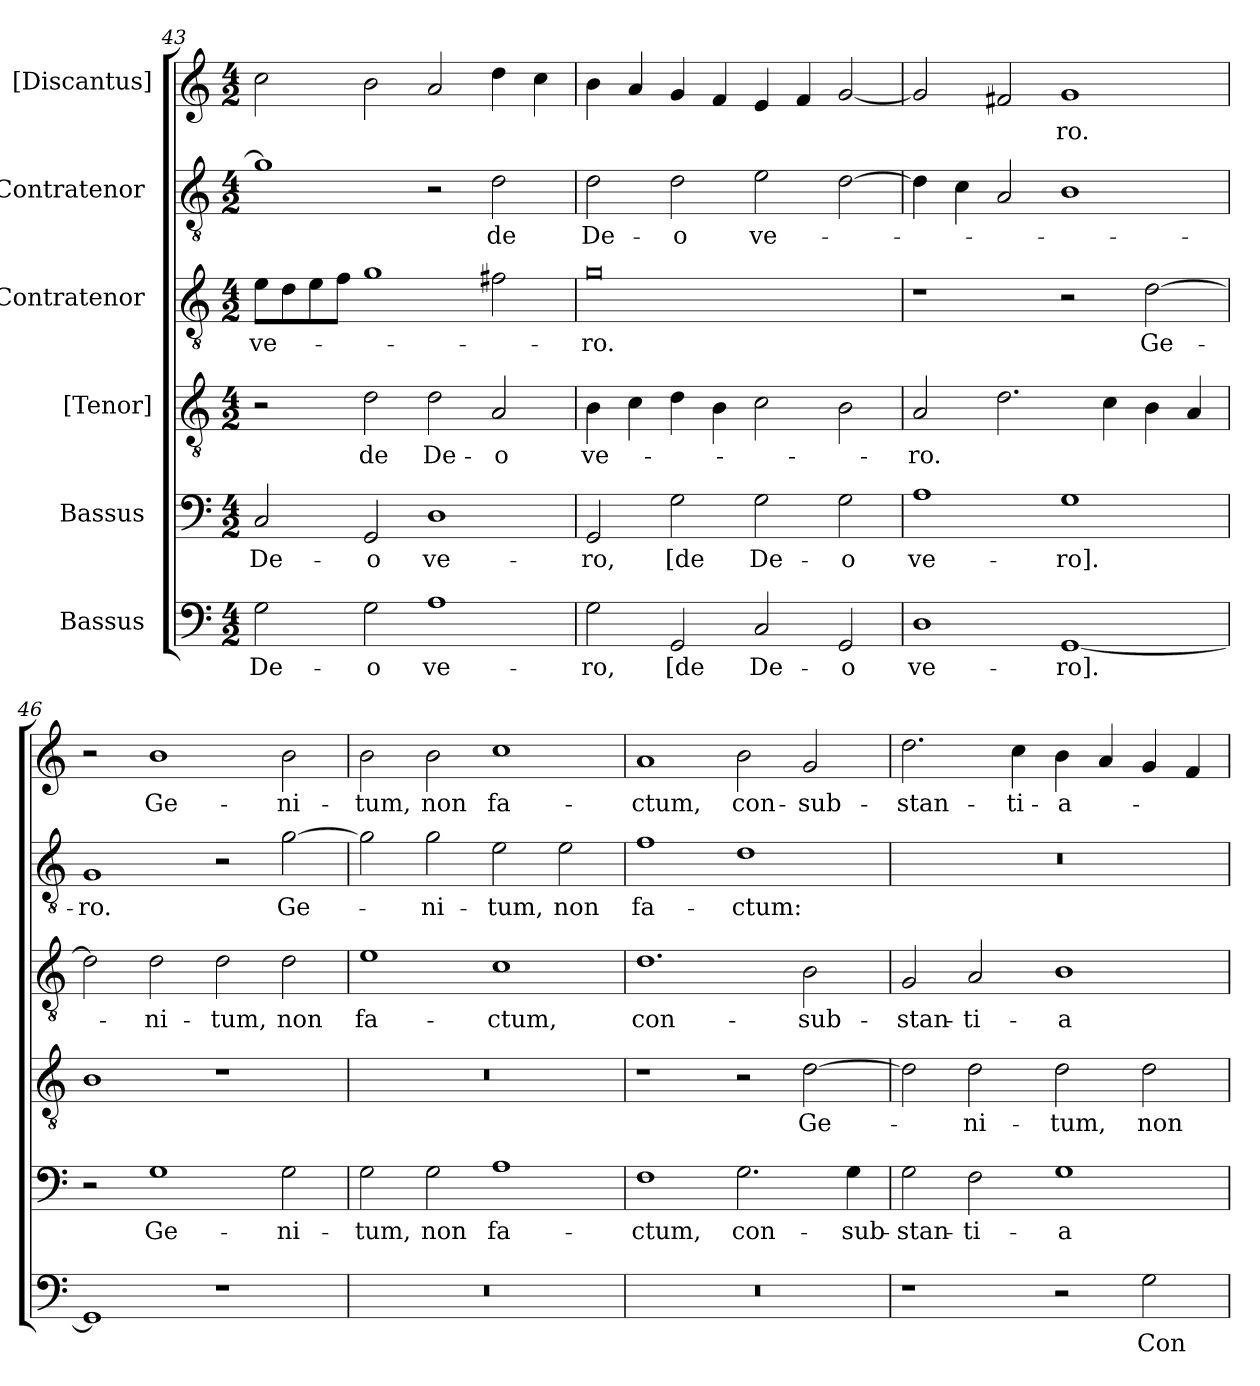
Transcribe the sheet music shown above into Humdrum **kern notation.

**kern	**text	**kern	**text	**kern	**text	**kern	**text	**kern	**text	**kern	**text
*part6	*part6	*part5	*part5	*part4	*part4	*part3	*part3	*part2	*part2	*part1	*part1
*staff6	*staff6	*staff5	*staff5	*staff4	*staff4	*staff3	*staff3	*staff2	*staff2	*staff1	*staff1
*I"Bassus [2]	*	*I"Bassus [1]	*	*I"[Tenor]	*	*I"Contratenor [2]	*	*I"Contratenor [1]	*	*I"[Discantus]	*
*clefF4	*	*clefF4	*	*clefGv2	*	*clefGv2	*	*clefGv2	*	*clefG2	*
*k[]	*	*k[]	*	*k[]	*	*k[]	*	*k[]	*	*k[]	*
*M4/2	*	*M4/2	*	*M4/2	*	*M4/2	*	*M4/2	*	*M4/2	*
=43	=43	=43	=43	=43	=43	=43	=43	=43	=43	=43	=43
2G\	De-	2C/	De-	2r	.	8e\L	ve-	1g\]	.	2cc\	.
.	.	.	.	.	.	8d\	.	.	.	.	.
.	.	.	.	.	.	8e\	.	.	.	.	.
.	.	.	.	.	.	8f\J	.	.	.	.	.
2G\	-o	2GG/	-o	2d\	de	1g\	.	.	.	2b\	.
1A\	ve-	1D\	ve-	2d\	De-	.	.	2r	.	2a/	.
.	.	.	.	2A/	-o	2f#X\	.	2d\	de	4dd\	.
.	.	.	.	.	.	.	.	.	.	4cc\	.
=44	=44	=44	=44	=44	=44	=44	=44	=44	=44	=44	=44
2G\	-ro,	2GG/	-ro,	4B\	ve-	0g\	-ro.	2d\	De-	4b\	.
.	.	.	.	4c\	.	.	.	.	.	4a/	.
2GG/	[de	2G\	[de	4d\	.	.	.	2d\	-o	4g/	.
.	.	.	.	4B\	.	.	.	.	.	4f/	.
2C/	De-	2G\	De-	2c\	.	.	.	2e\	ve-	4e/	.
.	.	.	.	.	.	.	.	.	.	4f/	.
2GG/	-o	2G\	-o	2B\	.	.	.	[2d\	.	[2g/	.
=45	=45	=45	=45	=45	=45	=45	=45	=45	=45	=45	=45
1D\	ve-	1A\	ve-	2A/	-ro.	1r	.	4d\]	.	2g/]	.
.	.	.	.	.	.	.	.	4c\	.	.	.
.	.	.	.	2.d\	.	.	.	2A/	.	2f#X/	.
[1GG/	-ro].	1G\	-ro].	.	.	2r	.	1B\	.	1g/	-ro.
.	.	.	.	4c\	.	.	.	.	.	.	.
.	.	.	.	4B\	.	[2d\	Ge-	.	.	.	.
.	.	.	.	4A/	.	.	.	.	.	.	.
=46	=46	=46	=46	=46	=46	=46	=46	=46	=46	=46	=46
1GG/]	.	2r	.	1B\	.	2d\]	.	1G/	-ro.	2r	.
.	.	1G\	Ge-	.	.	2d\	-ni-	.	.	1b\	Ge-
1r	.	.	.	1r	.	2d\	-tum,	2r	.	.	.
.	.	2G\	-ni-	.	.	2d\	non	[2g\	Ge-	2b\	-ni-
=47	=47	=47	=47	=47	=47	=47	=47	=47	=47	=47	=47
0r	.	2G\	-tum,	0r	.	1e\	fa-	2g\]	.	2b\	-tum,
.	.	2G\	non	.	.	.	.	2g\	-ni-	2b\	non
.	.	1A\	fa-	.	.	1c\	-ctum,	2e\	-tum,	1cc\	fa-
.	.	.	.	.	.	.	.	2e\	non	.	.
=48	=48	=48	=48	=48	=48	=48	=48	=48	=48	=48	=48
0r	.	1F\	-ctum,	1r	.	1.d\	con-	1f\	fa-	1a/	-ctum,
.	.	2.G\	con-	2r	.	.	.	1d\	-ctum:	2b\	con-
.	.	.	.	[2d\	Ge-	2B\	-sub-	.	.	2g/	-sub-
.	.	4G\	-sub-	.	.	.	.	.	.	.	.
=49	=49	=49	=49	=49	=49	=49	=49	=49	=49	=49	=49
1r	.	2G\	-stan-	2d\]	.	2G/	-stan-	0r	.	2.dd\	-stan-
.	.	2F\	-ti-	2d\	-ni-	2A/	-ti-	.	.	.	.
.	.	.	.	.	.	.	.	.	.	4cc\	-ti-
2r	.	1G\	-a-	2d\	-tum,	1B\	-a-	.	.	4b\	-a-
.	.	.	.	.	.	.	.	.	.	4a/	.
2G\	Con-	.	.	2d\	non	.	.	.	.	4g/	.
.	.	.	.	.	.	.	.	.	.	4f/	.
=	=	=	=	=	=	=	=	=	=	=	=
*-	*-	*-	*-	*-	*-	*-	*-	*-	*-	*-	*-
